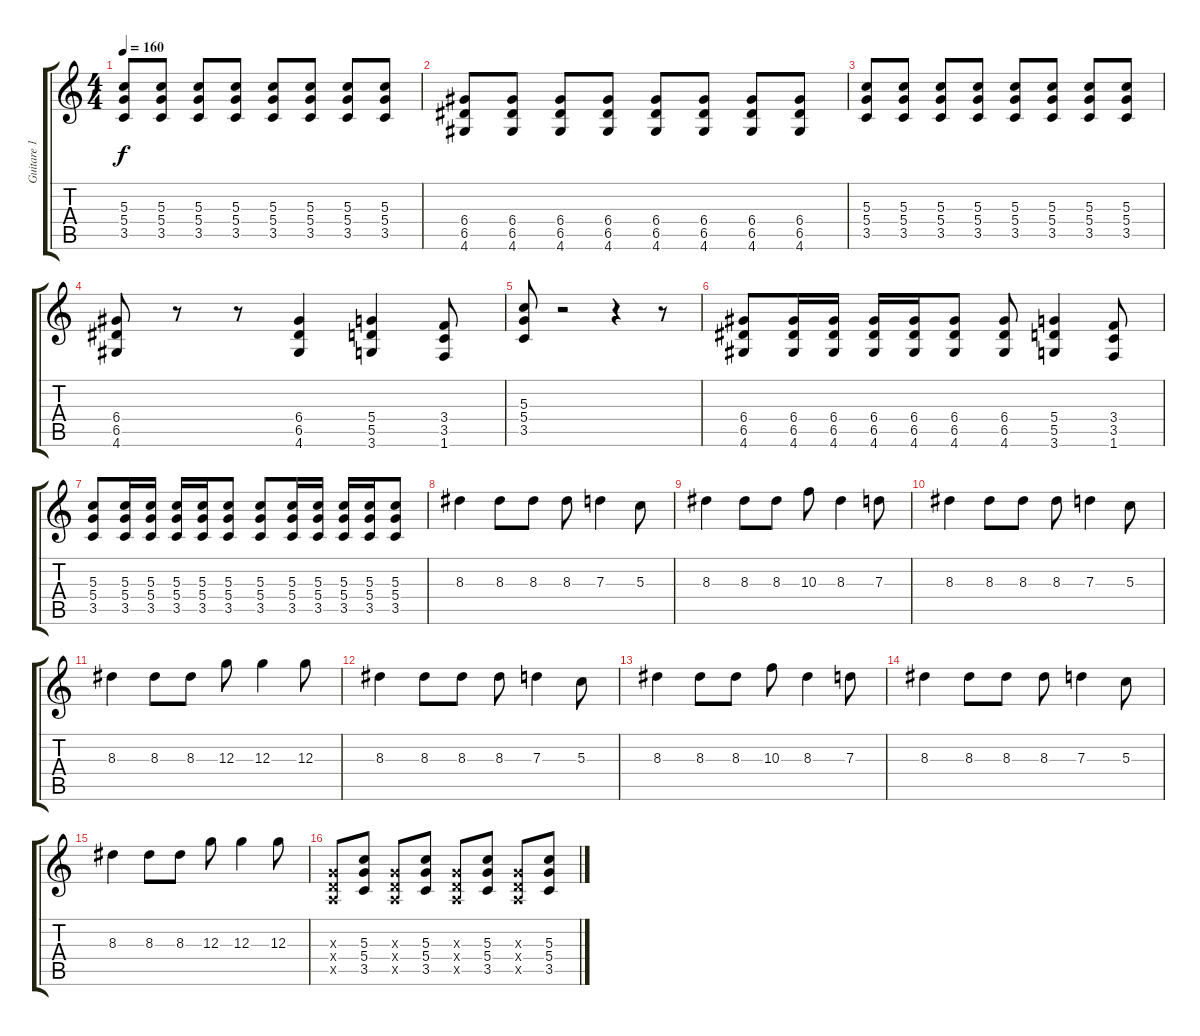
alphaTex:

\track ("Guitare 1" "Guitare 1") {instrument electricguitarmuted}
\staff {score tabs}
\tuning (E4 B3 G3 D3 A2 E2) {hide}
\ts (4 4)
\tempo 160
\clef g2
\ks c
(5.3 5.4 3.5).8{dy f} (5.3 5.4 3.5).8 (5.3 5.4 3.5).8 (5.3 5.4 3.5).8 (5.3 5.4 3.5).8 (5.3 5.4 3.5).8 (5.3 5.4 3.5).8 (5.3 5.4 3.5).8 |
(6.4 6.5 4.6).8 (6.4 6.5 4.6).8 (6.4 6.5 4.6).8 (6.4 6.5 4.6).8 (6.4 6.5 4.6).8 (6.4 6.5 4.6).8 (6.4 6.5 4.6).8 (6.4 6.5 4.6).8 |
(5.3 5.4 3.5).8 (5.3 5.4 3.5).8 (5.3 5.4 3.5).8 (5.3 5.4 3.5).8 (5.3 5.4 3.5).8 (5.3 5.4 3.5).8 (5.3 5.4 3.5).8 (5.3 5.4 3.5).8 |
(6.4 6.5 4.6).8 r.8 r.8 (6.4 6.5 4.6).4 (5.4 5.5 3.6).4 (3.4 3.5 1.6).8 |
(5.3 5.4 3.5).8 r.2 r.4 r.8 |
(6.4 6.5 4.6).8 (6.4 6.5 4.6).16 (6.4 6.5 4.6).16 (6.4 6.5 4.6).16 (6.4 6.5 4.6).16 (6.4 6.5 4.6).8 (6.4 6.5 4.6).8 (5.4 5.5 3.6).4 (3.4 3.5 1.6).8 |
(5.3 5.4 3.5).8 (5.3 5.4 3.5).16 (5.3 5.4 3.5).16 (5.3 5.4 3.5).16 (5.3 5.4 3.5).16 (5.3 5.4 3.5).8 (5.3 5.4 3.5).8 (5.3 5.4 3.5).16 (5.3 5.4 3.5).16 (5.3 5.4 3.5).16 (5.3 5.4 3.5).16 (5.3 5.4 3.5).8 |
8.3.4{volume 16} 8.3.8 8.3.8 8.3.8 7.3.4 5.3.8 |
8.3.4{volume 16} 8.3.8 8.3.8 10.3.8 8.3.4 7.3.8 |
8.3.4{volume 16} 8.3.8 8.3.8 8.3.8 7.3.4 5.3.8 |
8.3.4{volume 16} 8.3.8 8.3.8 12.3.8 12.3.4 12.3.8 |
8.3.4{volume 16} 8.3.8 8.3.8 8.3.8 7.3.4 5.3.8 |
8.3.4{volume 16} 8.3.8 8.3.8 10.3.8 8.3.4 7.3.8 |
8.3.4{volume 16} 8.3.8 8.3.8 8.3.8 7.3.4 5.3.8 |
8.3.4{volume 16} 8.3.8 8.3.8 12.3.8 12.3.4 12.3.8 |
(0.3{x} 0.4{x} 0.5{x}).8{volume 10} (5.3 5.4 3.5).8 (0.3{x} 0.4{x} 0.5{x}).8 (5.3 5.4 3.5).8 (0.3{x} 0.4{x} 0.5{x}).8 (5.3 5.4 3.5).8 (0.3{x} 0.4{x} 0.5{x}).8 (5.3 5.4 3.5).8
